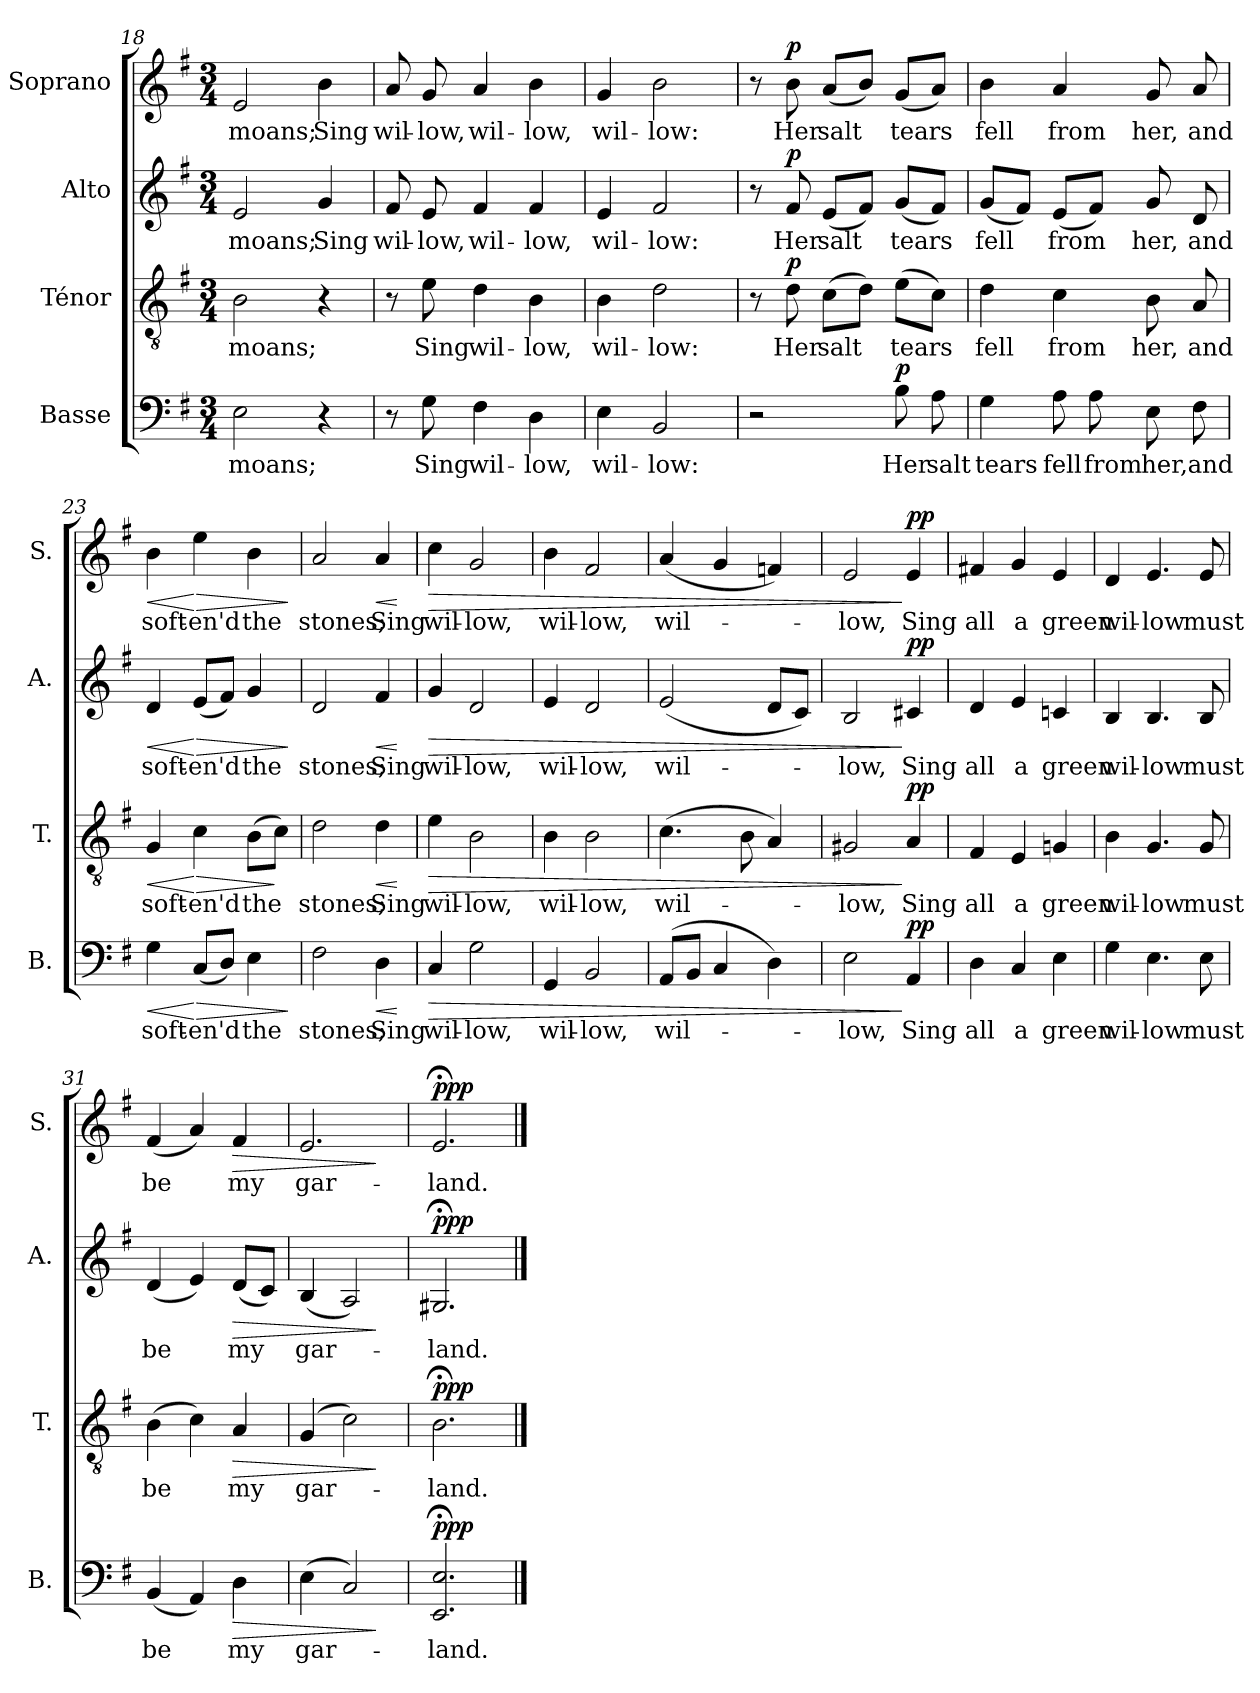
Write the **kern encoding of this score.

**kern	**text	**dynam	**kern	**text	**dynam	**kern	**text	**dynam	**kern	**text	**dynam
*part4	*part4	*part4	*part3	*part3	*part3	*part2	*part2	*part2	*part1	*part1	*part1
*staff4	*staff4	*staff4	*staff3	*staff3	*staff3	*staff2	*staff2	*staff2	*staff1	*staff1	*staff1
*I"Basse	*	*	*I"Ténor	*	*	*I"Alto	*	*	*I"Soprano	*	*
*I'B.	*	*	*I'T.	*	*	*I'A.	*	*	*I'S.	*	*
*clefF4	*	*	*clefGv2	*	*	*clefG2	*	*	*clefG2	*	*
*k[f#]	*	*	*k[f#]	*	*	*k[f#]	*	*	*k[f#]	*	*
*G:	*	*	*G:	*	*	*G:	*	*	*G:	*	*
*M3/4	*	*	*M3/4	*	*	*M3/4	*	*	*M3/4	*	*
=18	=18	=18	=18	=18	=18	=18	=18	=18	=18	=18	=18
!	!LO:LY:b	!	!	!LO:LY:b	!	!	!LO:LY:b	!	!	!LO:LY:b	!
2E\	moans;	.	2B\	moans;	.	2e/	moans;	.	2e/	moans;	.
!	!	!	!	!	!	!	!LO:LY:b	!	!	!LO:LY:b	!
4r	.	.	4r	.	.	4g/	Sing	.	4b\	Sing	.
!!LO:LB:g=z
=19	=19	=19	=19	=19	=19	=19	=19	=19	=19	=19	=19
!	!	!	!	!	!	!	!LO:LY:b	!	!	!LO:LY:b	!
8r	.	.	8r	.	.	8f#/	wil-	.	8a/	wil-	.
!	!LO:LY:b	!	!	!LO:LY:b	!	!	!LO:LY:b	!	!	!LO:LY:b	!
8G\	Sing	.	8e\	Sing	.	8e/	-low,	.	8g/	-low,	.
!	!LO:LY:b	!	!	!LO:LY:b	!	!	!LO:LY:b	!	!	!LO:LY:b	!
4F#\	wil-	.	4d\	wil-	.	4f#/	wil-	.	4a/	wil-	.
!	!LO:LY:b	!	!	!LO:LY:b	!	!	!LO:LY:b	!	!	!LO:LY:b	!
4D\	-low,	.	4B\	-low,	.	4f#/	-low,	.	4b\	-low,	.
=20	=20	=20	=20	=20	=20	=20	=20	=20	=20	=20	=20
!	!LO:LY:b	!	!	!LO:LY:b	!	!	!LO:LY:b	!	!	!LO:LY:b	!
4E\	wil-	.	4B\	wil-	.	4e/	wil-	.	4g/	wil-	.
!	!LO:LY:b	!	!	!LO:LY:b	!	!	!LO:LY:b	!	!	!LO:LY:b	!
2BB/	-low:	.	2d\	-low:	.	2f#/	-low:	.	2b\	-low:	.
=21	=21	=21	=21	=21	=21	=21	=21	=21	=21	=21	=21
2r	.	.	8r	.	.	8r	.	.	8r	.	.
!	!	!	!	!LO:LY:b	!LO:DY:a	!	!LO:LY:b	!LO:DY:a	!	!LO:LY:b	!LO:DY:a
.	.	.	8d\	Her	p	8f#/	Her	p	8b\	Her	p
!	!	!	!	!LO:LY:b	!	!	!LO:LY:b	!	!	!LO:LY:b	!
.	.	.	(>8c\L	salt	.	(<8e/L	salt	.	(<8a/L	salt	.
.	.	.	8d\J)	.	.	8f#/J)	.	.	8b/J)	.	.
!	!LO:LY:b	!LO:DY:a	!	!LO:LY:b	!	!	!LO:LY:b	!	!	!LO:LY:b	!
8B\	Her	p	(>8e\L	tears	.	(<8g/L	tears	.	(<8g/L	tears	.
!	!LO:LY:b	!	!	!	!	!	!	!	!	!	!
8A\	salt	.	8c\J)	.	.	8f#/J)	.	.	8a/J)	.	.
=22	=22	=22	=22	=22	=22	=22	=22	=22	=22	=22	=22
!	!LO:LY:b	!	!	!LO:LY:b	!	!	!LO:LY:b	!	!	!LO:LY:b	!
4G\	tears	.	4d\	fell	.	(<8g/L	fell	.	4b\	fell	.
.	.	.	.	.	.	8f#/J)	.	.	.	.	.
!	!LO:LY:b	!	!	!LO:LY:b	!	!	!LO:LY:b	!	!	!LO:LY:b	!
8A\	fell	.	4c\	from	.	(<8e/L	from	.	4a/	from	.
!	!LO:LY:b	!	!	!	!	!	!	!	!	!	!
8A\	from	.	.	.	.	8f#/J)	.	.	.	.	.
!	!LO:LY:b	!	!	!LO:LY:b	!	!	!LO:LY:b	!	!	!LO:LY:b	!
8E\	her,	.	8B\	her,	.	8g/	her,	.	8g/	her,	.
!	!LO:LY:b	!	!	!LO:LY:b	!	!	!LO:LY:b	!	!	!LO:LY:b	!
8F#\	and	.	8A/	and	.	8d/	and	.	8a/	and	.
=23	=23	=23	=23	=23	=23	=23	=23	=23	=23	=23	=23
!	!LO:LY:b	!LO:HP:b	!	!LO:LY:b	!LO:HP:b	!	!LO:LY:b	!LO:HP:b	!	!LO:LY:b	!LO:HP:b
4G\	soft-	<	4G/	soft-	<	4d/	soft-	<	4b\	soft-	<
!	!LO:LY:b	!LO:HP:n=1:b	!	!LO:LY:b	!LO:HP:n=1:b	!	!LO:LY:b	!LO:HP:n=1:b	!	!LO:LY:b	!LO:HP:n=1:b
(<8C/L	-en'd	[ >	4c\	-en'd	[ >	(<8e/L	-en'd	[ >	4ee\	-en'd	[ >
8D/J)	.	.	.	.	.	8f#/J)	.	.	.	.	.
!	!LO:LY:b	!	!	!LO:LY:b	!	!	!LO:LY:b	!	!	!LO:LY:b	!
4E\	the	.	(>8B\L	the	.	4g/	the	.	4b\	the	.
.	.	.	8c\J)	.	]	.	.	.	.	.	.
.	.	]	.	.	.	.	.	]	.	.	]
=24	=24	=24	=24	=24	=24	=24	=24	=24	=24	=24	=24
!	!LO:LY:b	!	!	!LO:LY:b	!	!	!LO:LY:b	!	!	!LO:LY:b	!
2F#\	stones;	.	2d\	stones;	.	2d/	stones;	.	2a/	stones;	.
!	!LO:LY:b	!LO:HP:b	!	!LO:LY:b	!LO:HP:b	!	!LO:LY:b	!LO:HP:b	!	!LO:LY:b	!LO:HP:b
4D\	Sing	<	4d\	Sing	<	4f#/	Sing	<	4a/	Sing	<
.	.	[	.	.	[	.	.	[	.	.	[
=25	=25	=25	=25	=25	=25	=25	=25	=25	=25	=25	=25
!	!LO:LY:b	!LO:HP:b	!	!LO:LY:b	!LO:HP:b	!	!LO:LY:b	!LO:HP:b	!	!LO:LY:b	!LO:HP:b
4C/	wil-	>	4e\	wil-	>	4g/	wil-	>	4cc\	wil-	>
!	!LO:LY:b	!	!	!LO:LY:b	!	!	!LO:LY:b	!	!	!LO:LY:b	!
2G\	-low,	.	2B\	-low,	.	2d/	-low,	.	2g/	-low,	.
!!LO:PB:g=z
=26	=26	=26	=26	=26	=26	=26	=26	=26	=26	=26	=26
!	!LO:LY:b	!	!	!LO:LY:b	!	!	!LO:LY:b	!	!	!LO:LY:b	!
4GG/	wil-	.	4B\	wil-	.	4e/	wil-	.	4b\	wil-	.
!	!LO:LY:b	!	!	!LO:LY:b	!	!	!LO:LY:b	!	!	!LO:LY:b	!
2BB/	-low,	.	2B\	-low,	.	2d/	-low,	.	2f#/	-low,	.
=27	=27	=27	=27	=27	=27	=27	=27	=27	=27	=27	=27
!	!LO:LY:b	!	!	!LO:LY:b	!	!	!LO:LY:b	!	!	!LO:LY:b	!
(>8AA/L	wil-	.	(>4.c\	wil-	.	(<2e/	wil-	.	(<4a/	wil-	.
8BB/J	.	.	.	.	.	.	.	.	.	.	.
4C/	.	.	.	.	.	.	.	.	4g/	.	.
.	.	.	8B\	.	.	.	.	.	.	.	.
4D\)	.	.	4A/)	.	.	8d/L	.	.	4fn/)	.	.
.	.	.	.	.	.	8c/J)	.	.	.	.	.
=28	=28	=28	=28	=28	=28	=28	=28	=28	=28	=28	=28
!	!LO:LY:b	!	!	!LO:LY:b	!	!	!LO:LY:b	!	!	!LO:LY:b	!
2E\	-low,	.	2G#X/	-low,	.	2B/	-low,	.	2e/	-low,	.
!	!LO:LY:b	!LO:DY:n=1:a	!	!LO:LY:b	!LO:DY:n=1:a	!	!LO:LY:b	!LO:DY:n=1:a	!	!LO:LY:b	!LO:DY:n=1:a
4AA/	Sing	] pp	4A/	Sing	] pp	4c#X/	Sing	] pp	4e/	Sing	] pp
=29	=29	=29	=29	=29	=29	=29	=29	=29	=29	=29	=29
!	!LO:LY:b	!	!	!LO:LY:b	!	!	!LO:LY:b	!	!	!LO:LY:b	!
4D\	all	.	4F#/	all	.	4d/	all	.	4f#X/	all	.
!	!LO:LY:b	!	!	!LO:LY:b	!	!	!LO:LY:b	!	!	!LO:LY:b	!
4C/	a	.	4E/	a	.	4e/	a	.	4g/	a	.
!	!LO:LY:b	!	!	!LO:LY:b	!	!	!LO:LY:b	!	!	!LO:LY:b	!
4E\	green	.	4Gn/	green	.	4cn/	green	.	4e/	green	.
=30	=30	=30	=30	=30	=30	=30	=30	=30	=30	=30	=30
!	!LO:LY:b	!	!	!LO:LY:b	!	!	!LO:LY:b	!	!	!LO:LY:b	!
4G\	wil-	.	4B\	wil-	.	4B/	wil-	.	4d/	wil-	.
!	!LO:LY:b	!	!	!LO:LY:b	!	!	!LO:LY:b	!	!	!LO:LY:b	!
4.E\	-low	.	4.G/	-low	.	4.B/	-low	.	4.e/	-low	.
!	!LO:LY:b	!	!	!LO:LY:b	!	!	!LO:LY:b	!	!	!LO:LY:b	!
8E\	must	.	8G/	must	.	8B/	must	.	8e/	must	.
=31	=31	=31	=31	=31	=31	=31	=31	=31	=31	=31	=31
!	!LO:LY:b	!	!	!LO:LY:b	!	!	!LO:LY:b	!	!	!LO:LY:b	!
(<4BB/	be	.	(>4B\	be	.	(<4d/	be	.	(<4f#/	be	.
4AA/)	.	.	4c\)	.	.	4e/)	.	.	4a/)	.	.
!	!LO:LY:b	!LO:HP:b	!	!LO:LY:b	!LO:HP:b	!	!LO:LY:b	!LO:HP:b	!	!LO:LY:b	!LO:HP:b
4D\	my	>	4A/	my	>	(<8d/L	my	>	4f#/	my	>
.	.	.	.	.	.	8c/J)	.	.	.	.	.
=32	=32	=32	=32	=32	=32	=32	=32	=32	=32	=32	=32
!	!LO:LY:b	!	!	!LO:LY:b	!	!	!LO:LY:b	!	!	!LO:LY:b	!
(>4E\	gar-	.	(4G/	gar-	.	(<4B/	gar-	.	2.e/	gar-	.
2C/)	.	.	2c\)	.	.	2A/)	.	.	.	.	.
.	.	]	.	.	]	.	.	]	.	.	]
=33	=33	=33	=33	=33	=33	=33	=33	=33	=33	=33	=33
!	!LO:LY:b	!LO:DY:a	!	!LO:LY:b	!LO:DY:a	!	!LO:LY:b	!LO:DY:a	!	!LO:LY:b	!LO:DY:a
2.EE/;< 2.E/;<	-land.	ppp	2.B;<\	-land.	ppp	2.G#X;</	-land.	ppp	2.e;</	-land.	ppp
==	==	==	==	==	==	==	==	==	==	==	==
*-	*-	*-	*-	*-	*-	*-	*-	*-	*-	*-	*-
